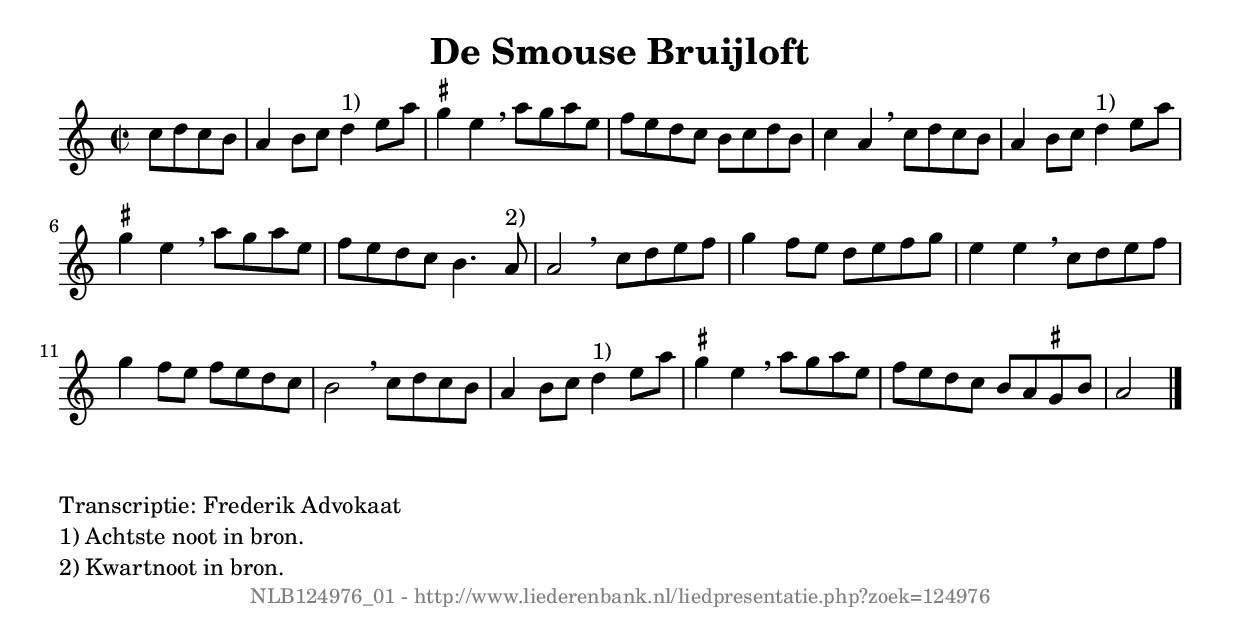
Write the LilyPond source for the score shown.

%
% produced by wce2krn 1.64 (7 June 2014)
%
\version"2.16"
#(append! paper-alist '(("long" . (cons (* 210 mm) (* 2000 mm)))))
#(set-default-paper-size "long")
sb = {\breathe}
mBreak = {\breathe }
bBreak = {\breathe }
x = {\once\override NoteHead #'style = #'cross }
gl=\glissando
itime={\override Staff.TimeSignature #'stencil = ##f }
ficta = {\once\set suggestAccidentals = ##t}
fine = {\once\override Score.RehearsalMark #'self-alignment-X = #1 \mark \markup {\italic{Fine}}}
dc = {\once\override Score.RehearsalMark #'self-alignment-X = #1 \mark \markup {\italic{D.C.}}}
dcf = {\once\override Score.RehearsalMark #'self-alignment-X = #1 \mark \markup {\italic{D.C. al Fine}}}
dcc = {\once\override Score.RehearsalMark #'self-alignment-X = #1 \mark \markup {\italic{D.C. al Coda}}}
ds = {\once\override Score.RehearsalMark #'self-alignment-X = #1 \mark \markup {\italic{D.S.}}}
dsf = {\once\override Score.RehearsalMark #'self-alignment-X = #1 \mark \markup {\italic{D.S. al Fine}}}
dsc = {\once\override Score.RehearsalMark #'self-alignment-X = #1 \mark \markup {\italic{D.S. al Coda}}}
pv = {\set Score.repeatCommands = #'((volta "1"))}
sv = {\set Score.repeatCommands = #'((volta "2"))}
tv = {\set Score.repeatCommands = #'((volta "3"))}
qv = {\set Score.repeatCommands = #'((volta "4"))}
xv = {\set Score.repeatCommands = #'((volta #f))}
\header{ tagline = ""
title = "De Smouse Bruijloft"
}
\score {{
\key a \minor
\relative g'
{
\set melismaBusyProperties = #'()
\partial 32*16
\time 2/2
\tempo 4=120
\override Score.MetronomeMark #'transparent = ##t
\override Score.RehearsalMark #'break-visibility = #(vector #t #t #f)
c8 d c b | a4 b8 c d4^"1)" e8 a \ficta gis4 e \sb a8 \ficta gis a e f e d c b c d b c4 a \mBreak
c8 d c b | a4 b8 c d4^"1)" e8 a \ficta gis4 e \sb a8 \ficta gis a e f e d c b4. a8^"2)" a2 \bar ":|" \bBreak
c8 d e f | g4 f8 e d e f g e4 e \sb c8 d e f g4 f8 e f e d c b2 \mBreak
c8 d c b | a4 b8 c d4^"1)" e8 a \ficta gis4 e \sb a8 \ficta gis a e f e d c b a \ficta gis b a2 \bar "|."
 }}
 \midi { }
 \layout {
            indent = 0.0\cm
}
}
\markup { \wordwrap-string #" 
Transcriptie: Frederik Advokaat

1) Achtste noot in bron.

2) Kwartnoot in bron.
"}
\markup { \vspace #0 } \markup { \with-color #grey \fill-line { \center-column { \smaller "NLB124976_01 - http://www.liederenbank.nl/liedpresentatie.php?zoek=124976" } } }
